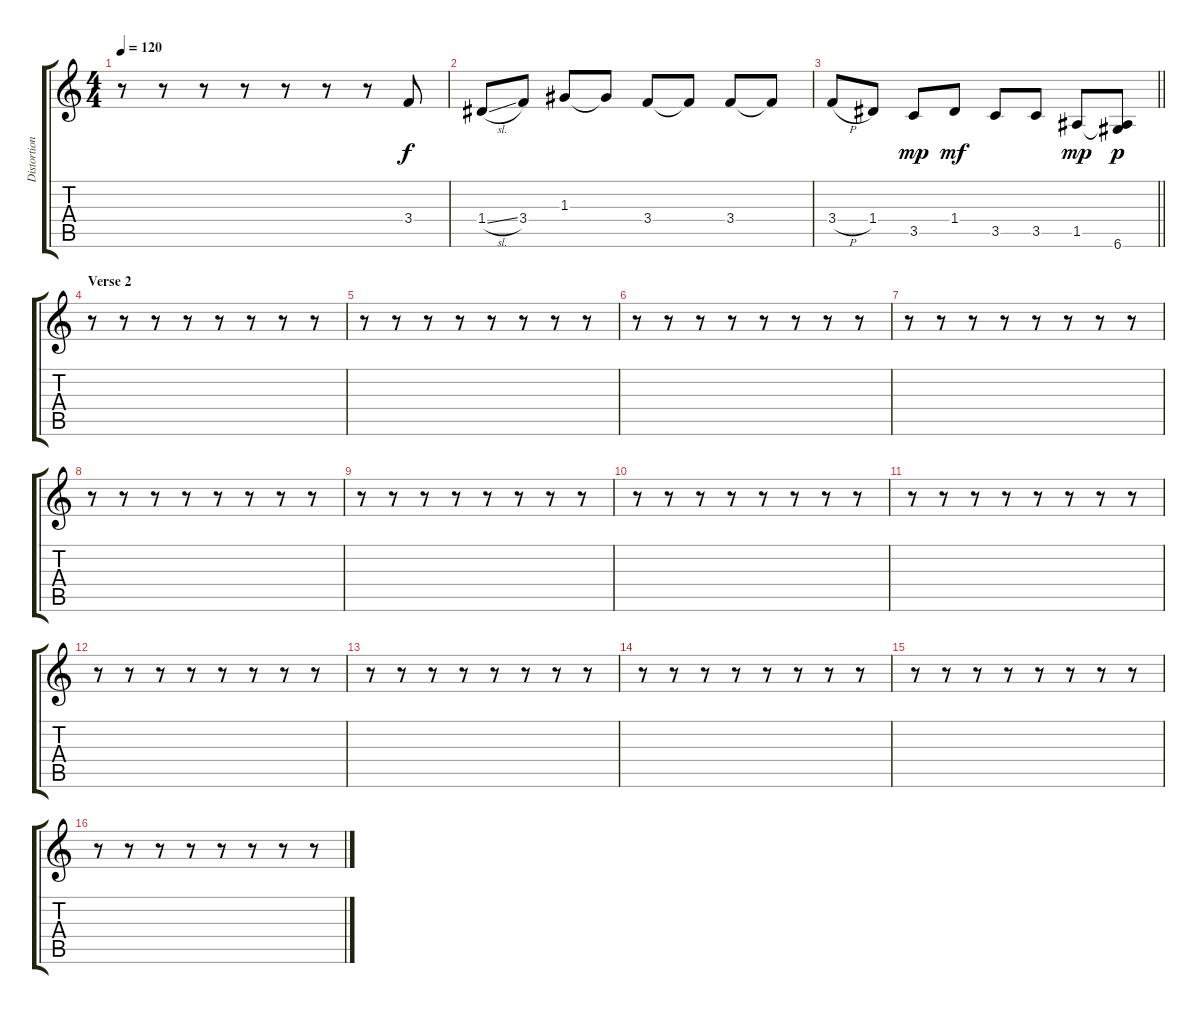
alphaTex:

\track ("Distortion 2" "Distortion") {instrument distortionguitar}
\staff {score tabs}
\tuning (E4 B3 G3 D3 A2 D2) {hide}
\ts (4 4)
\tempo 120
\clef g2
\ks c
r.8{dy f} r.8 r.8 r.8 r.8 r.8 r.8 3.4{t}.8 |
1.4{sl}.8 3.4.8 1.3.8 1.3{t}.8 3.4.8 3.4{t}.8 3.4.8 3.4{t}.8 |
\barLineRight lightlight
3.4{h}.8 1.4.8 3.5.8{dy mp} 1.4.8{dy mf} 3.5.8 3.5.8 1.5.8{dy mp} (1.5{t} 6.6).8{dy p} |
\section ("" "Verse 2")
r.8 r.8 r.8 r.8 r.8 r.8 r.8 r.8 |
r.8 r.8 r.8 r.8 r.8 r.8 r.8 r.8 |
r.8 r.8 r.8 r.8 r.8 r.8 r.8 r.8 |
r.8 r.8 r.8 r.8 r.8 r.8 r.8 r.8 |
r.8 r.8 r.8 r.8 r.8 r.8 r.8 r.8 |
r.8 r.8 r.8 r.8 r.8 r.8 r.8 r.8 |
r.8 r.8 r.8 r.8 r.8 r.8 r.8 r.8 |
r.8 r.8 r.8 r.8 r.8 r.8 r.8 r.8 |
r.8 r.8 r.8 r.8 r.8 r.8 r.8 r.8 |
r.8 r.8 r.8 r.8 r.8 r.8 r.8 r.8 |
r.8 r.8 r.8 r.8 r.8 r.8 r.8 r.8 |
r.8 r.8 r.8 r.8 r.8 r.8 r.8 r.8 |
r.8 r.8 r.8 r.8 r.8 r.8 r.8 r.8
